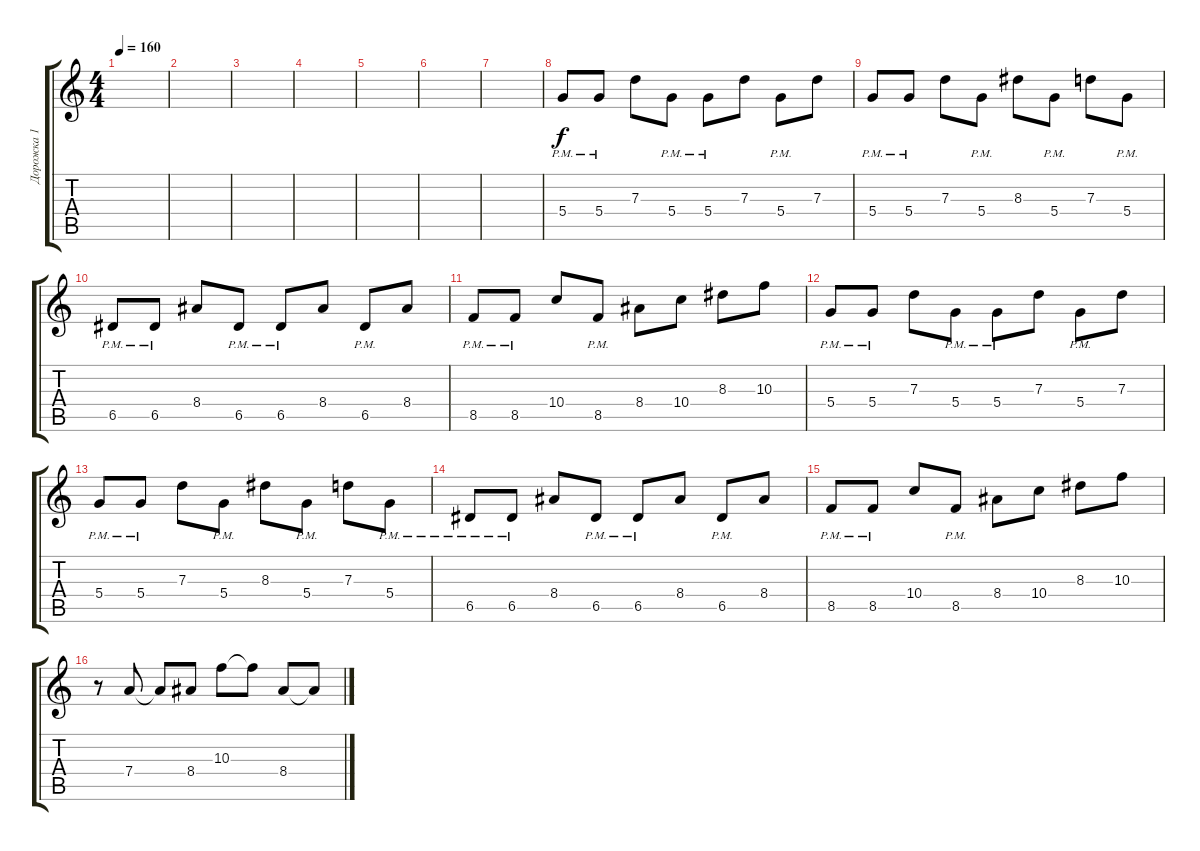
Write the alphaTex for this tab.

\track ("Дорожка 1" "Дорожка 1") {instrument overdrivenguitar}
\staff {score tabs}
\tuning (E4 B3 G3 D3 A2 D2) {hide}
\ts (4 4)
\tempo 160
\clef g2
\ks c
|
|
|
|
|
|
|
5.4{pm}.8 5.4{pm}.8 7.3.8 5.4{pm}.8 5.4{pm}.8 7.3.8 5.4{pm}.8 7.3.8 |
5.4{pm}.8 5.4{pm}.8 7.3.8 5.4{pm}.8 8.3.8 5.4{pm}.8 7.3.8 5.4{pm}.8 |
6.5{pm}.8 6.5{pm}.8 8.4.8 6.5{pm}.8 6.5{pm}.8 8.4.8 6.5{pm}.8 8.4.8 |
8.5{pm}.8 8.5{pm}.8 10.4.8 8.5{pm}.8 8.4.8 10.4.8 8.3.8 10.3.8 |
5.4{pm}.8 5.4{pm}.8 7.3.8 5.4{pm}.8 5.4{pm}.8 7.3.8 5.4{pm}.8 7.3.8 |
5.4{pm}.8 5.4{pm}.8 7.3.8 5.4{pm}.8 8.3.8 5.4{pm}.8 7.3.8 5.4{pm}.8 |
6.5{pm}.8 6.5{pm}.8 8.4.8 6.5{pm}.8 6.5{pm}.8 8.4.8 6.5{pm}.8 8.4.8 |
8.5{pm}.8 8.5{pm}.8 10.4.8 8.5{pm}.8 8.4.8 10.4.8 8.3.8 10.3.8 |
r.8 7.4.8 7.4{t}.8 8.4.8 10.3.8 10.3{t}.8 8.4.8 8.4{t}.8
